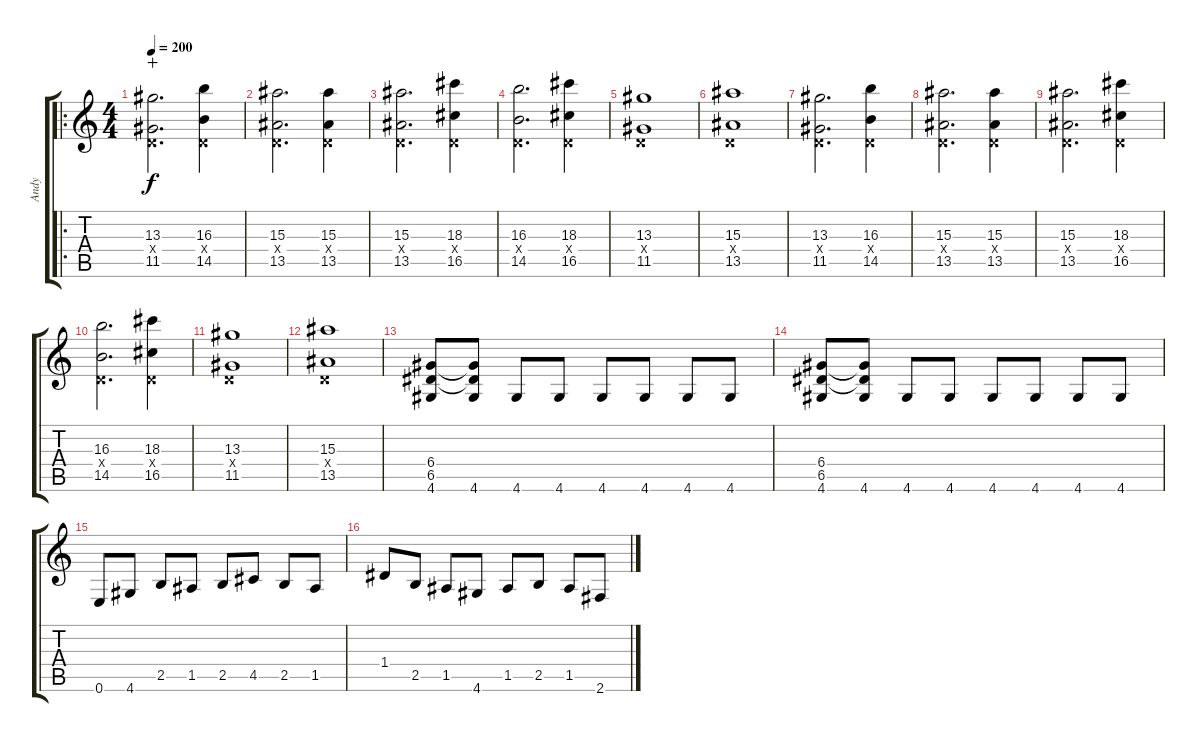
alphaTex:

\track ("Andy" "Andy") {instrument distortionguitar}
\staff {score tabs}
\tuning (E4 B3 G3 D3 A2 E2) {hide}
\ro
\ts (4 4)
\tempo 200
\clef g2
\ks c
(13.3 0.4{x} 11.5).2{d dy f wahc} (16.3 0.4{x} 14.5).4 |
(15.3 0.4{x} 13.5).2{d} (15.3 0.4{x} 13.5).4 |
(15.3 0.4{x} 13.5).2{d} (18.3 0.4{x} 16.5).4 |
(16.3 0.4{x} 14.5).2{d} (18.3 0.4{x} 16.5).4 |
(13.3 0.4{x} 11.5).1 |
(15.3 0.4{x} 13.5).1 |
(13.3 0.4{x} 11.5).2{d} (16.3 0.4{x} 14.5).4 |
(15.3 0.4{x} 13.5).2{d} (15.3 0.4{x} 13.5).4 |
(15.3 0.4{x} 13.5).2{d} (18.3 0.4{x} 16.5).4 |
(16.3 0.4{x} 14.5).2{d} (18.3 0.4{x} 16.5).4 |
(13.3 0.4{x} 11.5).1 |
(15.3 0.4{x} 13.5).1 |
(6.4 6.5 4.6).8 (6.4{t} 6.5{t} 4.6).8 4.6.8 4.6.8 4.6.8 4.6.8 4.6.8 4.6.8 |
(6.4 6.5 4.6).8 (6.4{t} 6.5{t} 4.6).8 4.6.8 4.6.8 4.6.8 4.6.8 4.6.8 4.6.8 |
0.6.8 4.6.8 2.5.8 1.5.8 2.5.8 4.5.8 2.5.8 1.5.8 |
1.4.8 2.5.8 1.5.8 4.6.8 1.5.8 2.5.8 1.5.8 2.6.8
